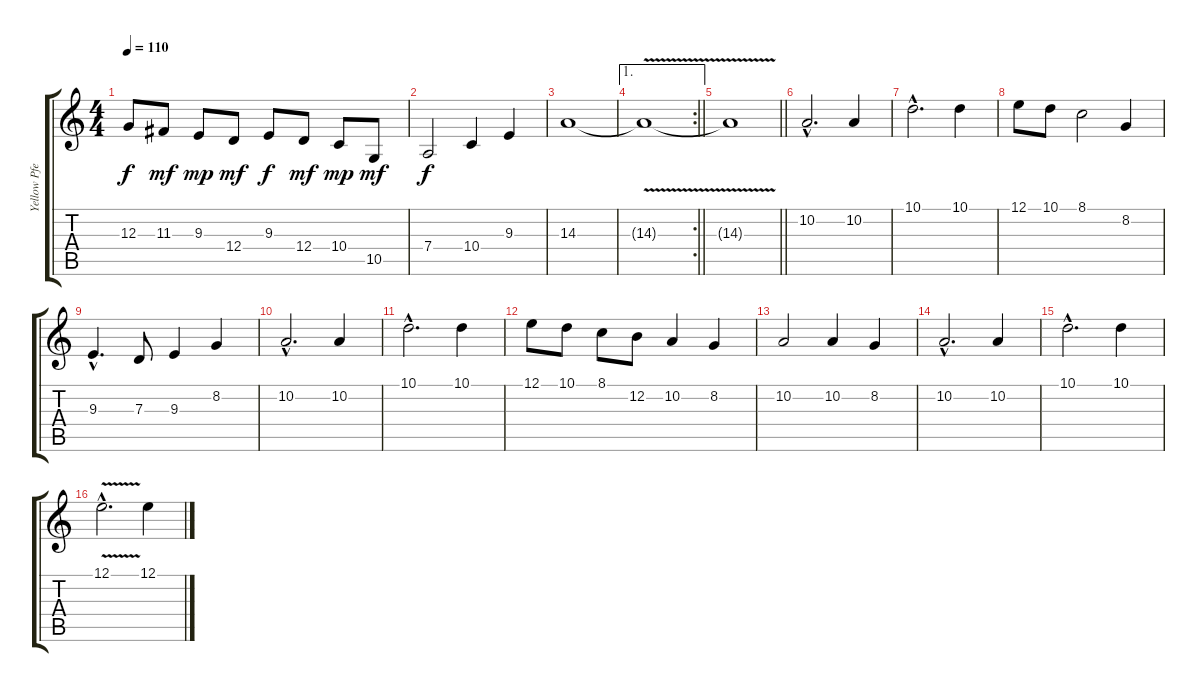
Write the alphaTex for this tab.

\track ("Yellow Pfeifer" "Yellow Pfe") {instrument violin}
\staff {score tabs}
\tuning (E4 B3 G3 D3 A2 E2) {hide}
\ts (4 4)
\tempo 110
\clef g2
\ks c
12.3.8{dy f} 11.3.8{dy mf} 9.3.8{dy mp} 12.4.8{dy mf} 9.3.8{dy f} 12.4.8{dy mf} 10.4.8{dy mp} 10.5.8{dy mf} |
7.4.2{dy f} 10.4.4 9.3.4 |
14.3.1 |
\ae 1
\rc 2
\barLineRight lightlight
14.3{v t}.1 |
\barLineRight lightlight
14.3{v t}.1 |
10.2{hac}.2{d} 10.2.4 |
10.1{hac}.2{d} 10.1.4 |
12.1.8 10.1.8 8.1.2 8.2.4 |
9.3{hac}.4{d} 7.3.8 9.3.4 8.2.4 |
10.2{hac}.2{d} 10.2.4 |
10.1{hac}.2{d} 10.1.4 |
12.1.8 10.1.8 8.1.8 12.2.8 10.2.4 8.2.4 |
10.2.2 10.2.4 8.2.4 |
10.2{hac}.2{d} 10.2.4 |
10.1{hac}.2{d} 10.1.4 |
12.1{v hac}.2{d} 12.1.4
